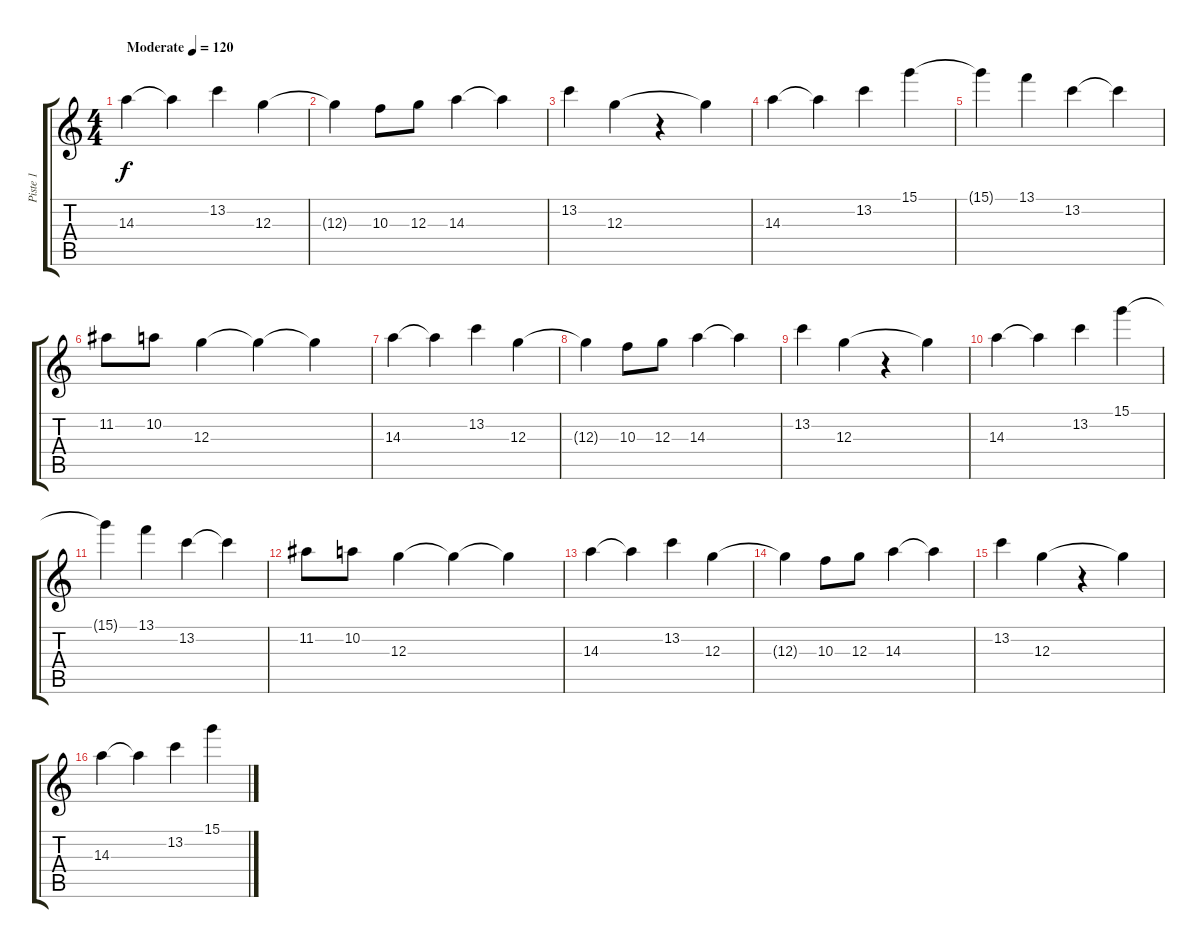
\track ("Piste 1" "Piste 1") {instrument acousticguitarsteel}
\staff {score tabs}
\tuning (E4 B3 G3 D3 A2 E2) {hide}
\ts (4 4)
\tempo (120 "Moderate")
\clef g2
\ks c
14.3.4{dy f instrument acousticguitarsteel} 14.3{t}.4 13.2.4 12.3.4 |
12.3{t}.4 10.3.8 12.3.8 14.3.4 14.3{t}.4 |
13.2.4 12.3.4 r.4 12.3{t}.4 |
14.3.4 14.3{t}.4 13.2.4 15.1.4 |
15.1{t}.4 13.1.4 13.2.4 13.2{t}.4 |
11.2.8 10.2.8 12.3.4 12.3{t}.4 12.3{t}.4 |
14.3.4 14.3{t}.4 13.2.4 12.3.4 |
12.3{t}.4 10.3.8 12.3.8 14.3.4 14.3{t}.4 |
13.2.4 12.3.4 r.4 12.3{t}.4 |
14.3.4 14.3{t}.4 13.2.4 15.1.4 |
15.1{t}.4 13.1.4 13.2.4 13.2{t}.4 |
11.2.8 10.2.8 12.3.4 12.3{t}.4 12.3{t}.4 |
14.3.4 14.3{t}.4 13.2.4 12.3.4 |
12.3{t}.4 10.3.8 12.3.8 14.3.4 14.3{t}.4 |
13.2.4 12.3.4 r.4 12.3{t}.4 |
14.3.4 14.3{t}.4 13.2.4 15.1.4
